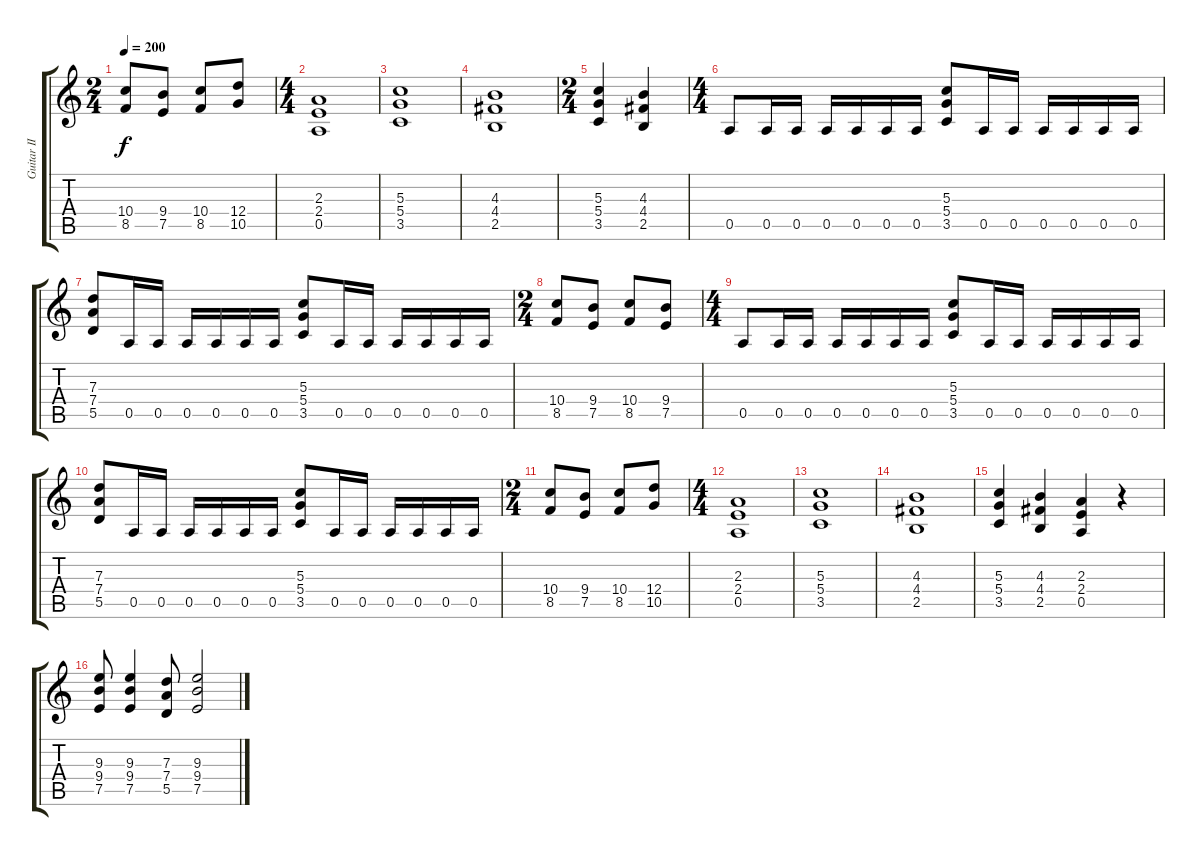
\track ("Guitar II Rhythm" "Guitar II ") {instrument overdrivenguitar}
\staff {score tabs}
\tuning (E4 B3 G3 D3 A2 E2) {hide}
\ts (2 4)
\tempo 200
\clef g2
\ks c
(10.4 8.5).8{dy f} (9.4 7.5).8 (10.4 8.5).8 (12.4 10.5).8 |
\ts (4 4)
(2.3 2.4 0.5).1 |
(5.3 5.4 3.5).1 |
(4.3 4.4 2.5).1 |
\ts (2 4)
(5.3 5.4 3.5).4 (4.3 4.4 2.5).4 |
\ts (4 4)
0.5.8 0.5.16 0.5.16 0.5.16 0.5.16 0.5.16 0.5.16 (5.3 5.4 3.5).8 0.5.16 0.5.16 0.5.16 0.5.16 0.5.16 0.5.16 |
(7.3 7.4 5.5).8 0.5.16 0.5.16 0.5.16 0.5.16 0.5.16 0.5.16 (5.3 5.4 3.5).8 0.5.16 0.5.16 0.5.16 0.5.16 0.5.16 0.5.16 |
\ts (2 4)
(10.4 8.5).8 (9.4 7.5).8 (10.4 8.5).8 (9.4 7.5).8 |
\ts (4 4)
0.5.8 0.5.16 0.5.16 0.5.16 0.5.16 0.5.16 0.5.16 (5.3 5.4 3.5).8 0.5.16 0.5.16 0.5.16 0.5.16 0.5.16 0.5.16 |
(7.3 7.4 5.5).8 0.5.16 0.5.16 0.5.16 0.5.16 0.5.16 0.5.16 (5.3 5.4 3.5).8 0.5.16 0.5.16 0.5.16 0.5.16 0.5.16 0.5.16 |
\ts (2 4)
(10.4 8.5).8 (9.4 7.5).8 (10.4 8.5).8 (12.4 10.5).8 |
\ts (4 4)
(2.3 2.4 0.5).1 |
(5.3 5.4 3.5).1 |
(4.3 4.4 2.5).1 |
(5.3 5.4 3.5).4 (4.3 4.4 2.5).4 (2.3 2.4 0.5).4 r.4 |
(9.3 9.4 7.5).8 (9.3 9.4 7.5).4 (7.3 7.4 5.5).8 (9.3 9.4 7.5).2
